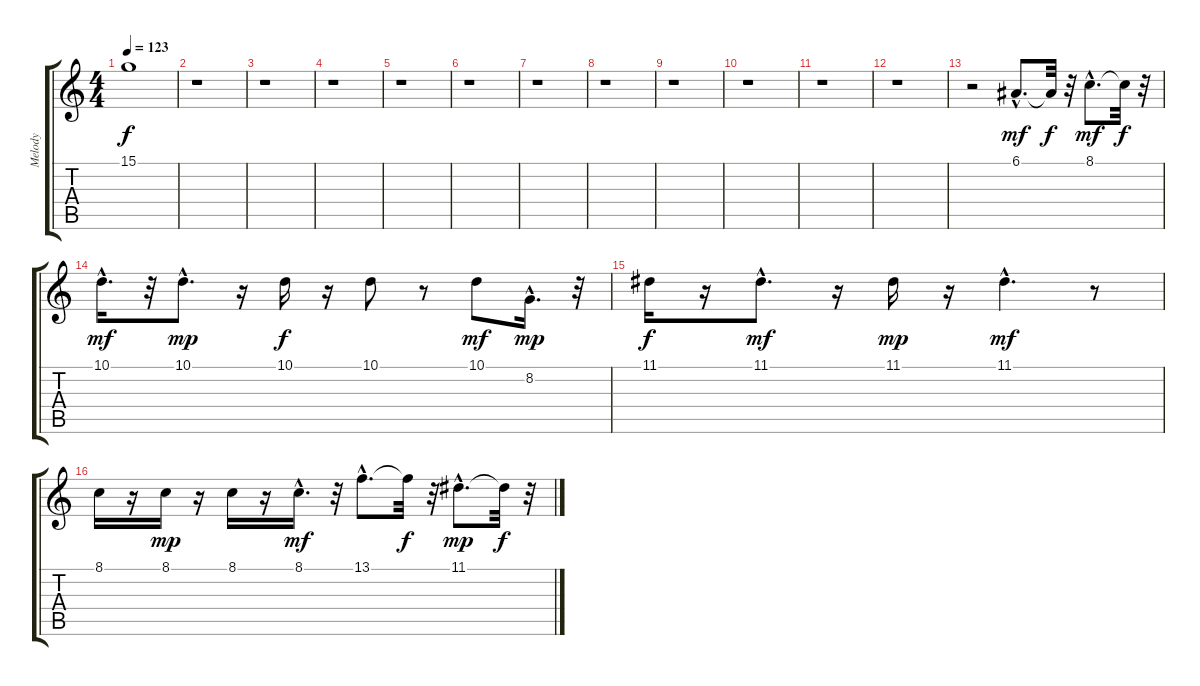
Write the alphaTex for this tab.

\track ("Melody" "Melody") {instrument flute}
\staff {score tabs}
\tuning (E4 B3 G3 D3 A2 E2) {hide}
\ts (4 4)
\tempo 123
\clef g2
\ks c
15.1{t}.1{dy f} |
r.1 |
r.1 |
r.1 |
r.1 |
r.1 |
r.1 |
r.1 |
r.1 |
r.1 |
r.1 |
r.1 |
r.2 6.1{hac}.8{d dy mf} 6.1{t}.32{dy f} r.32 8.1{hac}.8{d dy mf} 8.1{t}.32{dy f} r.32 |
10.1{hac}.16{d dy mf} r.32 10.1{hac}.8{d dy mp} r.16 10.1.16{dy f} r.16 10.1.8 r.8 10.1.8{dy mf} 8.2{hac}.16{d dy mp} r.32 |
11.1.16{dy f} r.16 11.1{hac}.8{d dy mf} r.16 11.1.16{dy mp} r.16 11.1{hac}.4{d dy mf} r.8 |
8.1.16 r.16 8.1.16{dy mp} r.16 8.1.16 r.16 8.1{hac}.16{d dy mf} r.32 13.1{hac}.8{d} 13.1{t}.32{dy f} r.32 11.1{hac}.8{d dy mp} 11.1{t}.32{dy f} r.32
